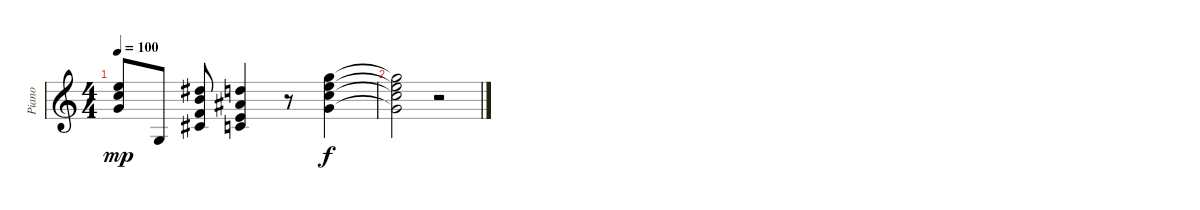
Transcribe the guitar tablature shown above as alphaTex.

\track ("Piano " "Piano ") {instrument rockorgan}
\staff {score}
\tuning (E4 B3 G3 D3 A2 E2) {hide}
\ts (4 4)
\tempo 100
\clef g2
\ks c
(17.2 17.3 17.4).8{dy mp} 15.6.8 (16.2 16.3 15.4 16.5).8 (15.2 15.3 14.4 15.5).4 r.8 (15.1 17.2 12.3 22.4).4{dy f} |
(15.1{t} 17.2{t} 12.3{t} 22.4{t}).2 r.2
